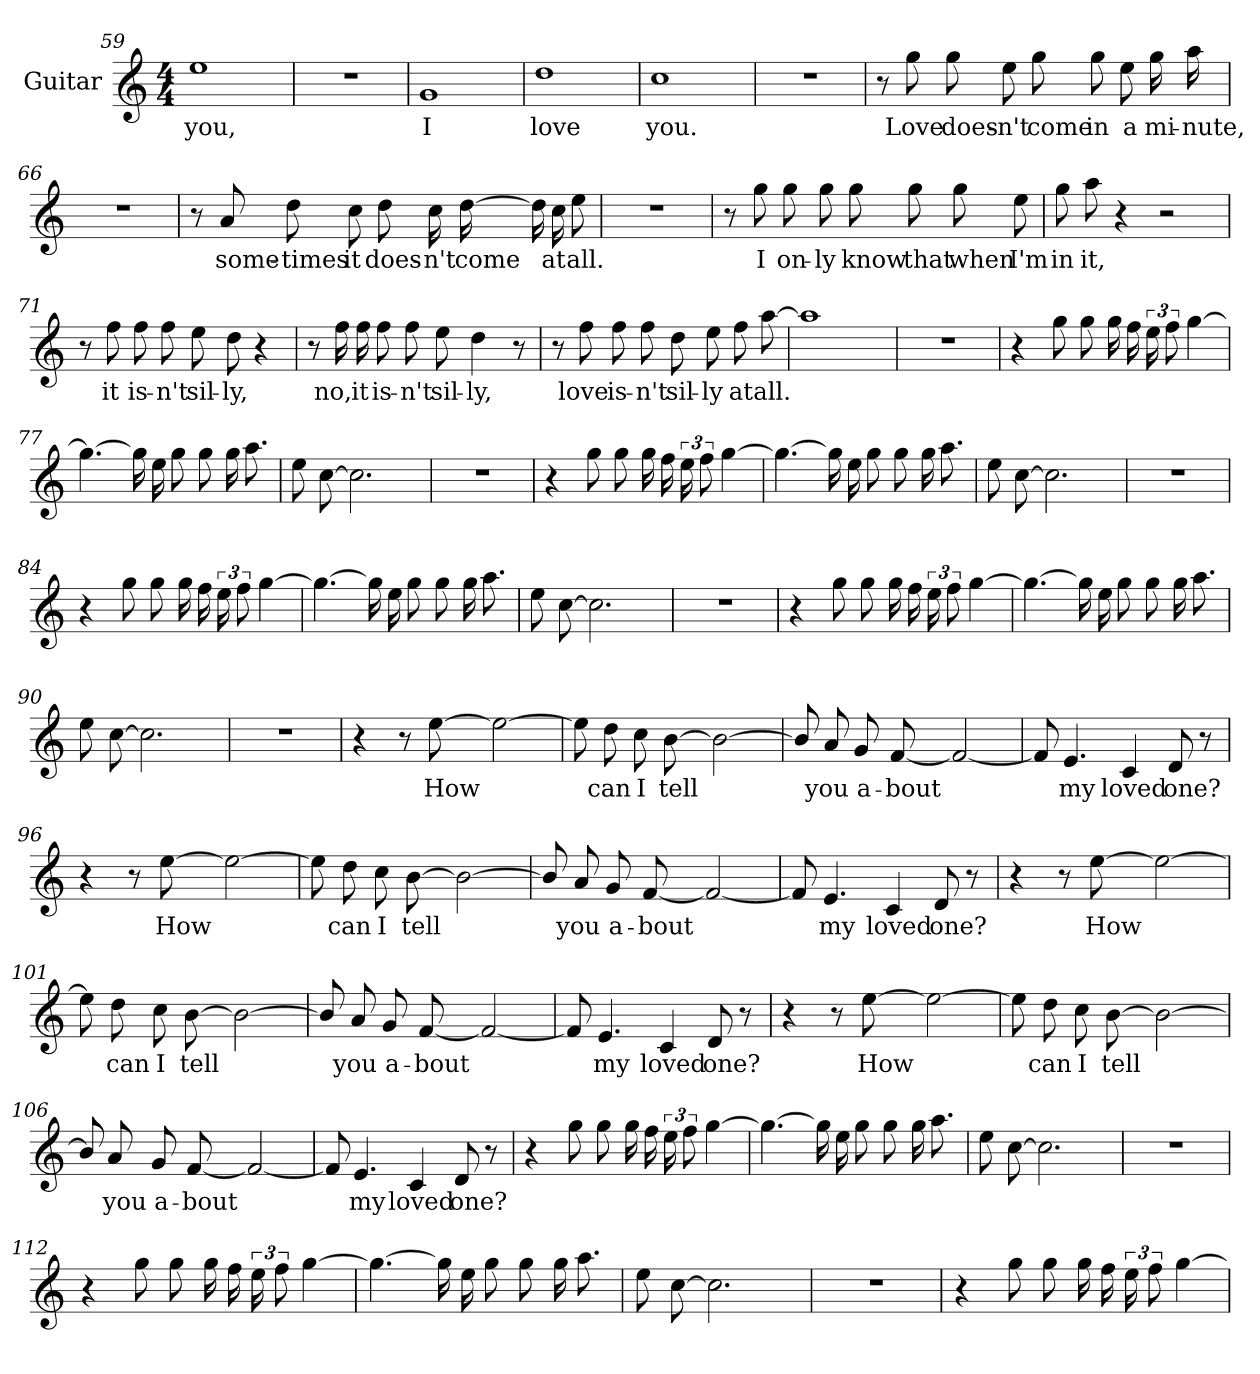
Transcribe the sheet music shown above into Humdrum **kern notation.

**kern	**text
*part1	*part1
*staff1	*staff1
*I"Guitar	*
*I'Guit.	*
!!LO:LB:g=z
*clefG2	*
*k[]	*
*M4/4	*
=59	=59
1ee	you,
=60	=60
1r	.
=61	=61
1g	I
=62	=62
1dd	love
=63	=63
1cc	you.
=64	=64
1r	.
!!LO:LB:g=z
=65	=65
8r	.
8gg\	Love
8gg\L	does-
8ee\	n't
8gg\L	come
8gg\	in
8ee\L	a
16gg\L	mi-
16aa\J	nute,
=66	=66
1r	.
=67	=67
8r	.
8a/	some-
8dd\L	times
8cc\	it
8dd\L	does-
16cc\L	n't
[>16dd\J	come
16dd\LL]	.
16cc\J	at
8ee\	all.
!!LO:LB:g=z
=68	=68
1r	.
=69	=69
8r	.
8gg\	I
8gg\L	on-
8gg\	ly
8gg\L	know
8gg\	that
8gg\L	when
8ee\	I'm
=70	=70
8gg\L	in
8aa\	it,
4r	.
2r	.
=71	=71
8r	.
8ff\	it
8ff\L	is-
8ff\	n't
8ee\L	sil-
8dd\	ly,
4r	.
!!LO:LB:g=z
=72	=72
8r	.
16ff\LL	no,
16ff\J	it
8ff\L	is-
8ff\	n't
8ee\	sil-
4dd\	ly,
8r	.
=73	=73
8r	.
8ff\	love
8ff\L	is-
8ff\	n't
8dd\L	sil-
8ee\	ly
8ff\L	at
[>8aa\	all.
=74	=74
1aa]	.
=75	=75
1r	.
=76	=76
4r	.
8gg\L	.
8gg\	.
16gg\LL	.
16ff\J	.
24ee\L	.
12ff\	.
[>4gg\	.
!!LO:LB:g=z
=77	=77
4.gg\_>	.
16gg\LL]	.
16ee\J	.
8gg\L	.
8gg\	.
16gg\LL	.
8.aa\	.
=78	=78
8ee\L	.
[>8cc\	.
2.cc\]	.
=79	=79
1r	.
=80	=80
4r	.
8gg\L	.
8gg\	.
16gg\LL	.
16ff\J	.
24ee\L	.
12ff\	.
[>4gg\	.
=81	=81
4.gg\_>	.
16gg\LL]	.
16ee\J	.
8gg\L	.
8gg\	.
16gg\LL	.
8.aa\	.
!!LO:LB:g=z
=82	=82
8ee\L	.
[>8cc\	.
2.cc\]	.
=83	=83
1r	.
=84	=84
4r	.
8gg\L	.
8gg\	.
16gg\LL	.
16ff\J	.
24ee\L	.
12ff\	.
[>4gg\	.
=85	=85
4.gg\_>	.
16gg\LL]	.
16ee\J	.
8gg\L	.
8gg\	.
16gg\LL	.
8.aa\	.
=86	=86
8ee\L	.
[>8cc\	.
2.cc\]	.
=87	=87
1r	.
!!LO:LB:g=z
=88	=88
4r	.
8gg\L	.
8gg\	.
16gg\LL	.
16ff\J	.
24ee\L	.
12ff\	.
[>4gg\	.
=89	=89
4.gg\_>	.
16gg\LL]	.
16ee\J	.
8gg\L	.
8gg\	.
16gg\LL	.
8.aa\	.
=90	=90
8ee\L	.
[>8cc\	.
2.cc\]	.
=91	=91
1r	.
=92	=92
4r	.
8r	.
[>8ee\	How
2ee\_>	.
!!LO:LB:g=z
=93	=93
8ee\L]	.
8dd\	can
8cc\L	I
[>8b\	tell
2b\_>	.
=94	=94
8b/L]	.
8a/	you
8g/L	a-
[<8f/	bout
2f/_<	.
=95	=95
8f/]	.
4.e/	my
4c/	loved
8d/	one?
8r	.
=96	=96
4r	.
8r	.
[>8ee\	How
2ee\_>	.
!!LO:LB:g=z
=97	=97
8ee\L]	.
8dd\	can
8cc\L	I
[>8b\	tell
2b\_>	.
=98	=98
8b/L]	.
8a/	you
8g/L	a-
[<8f/	bout
2f/_<	.
=99	=99
8f/]	.
4.e/	my
4c/	loved
8d/	one?
8r	.
=100	=100
4r	.
8r	.
[>8ee\	How
2ee\_>	.
!!LO:PB:g=z
=101	=101
8ee\L]	.
8dd\	can
8cc\L	I
[>8b\	tell
2b\_>	.
=102	=102
8b/L]	.
8a/	you
8g/L	a-
[<8f/	bout
2f/_<	.
=103	=103
8f/]	.
4.e/	my
4c/	loved
8d/	one?
8r	.
=104	=104
4r	.
8r	.
[>8ee\	How
2ee\_>	.
!!LO:LB:g=z
=105	=105
8ee\L]	.
8dd\	can
8cc\L	I
[>8b\	tell
2b\_>	.
=106	=106
8b/L]	.
8a/	you
8g/L	a-
[<8f/	bout
2f/_<	.
=107	=107
8f/]	.
4.e/	my
4c/	loved
8d/	one?
8r	.
=108	=108
4r	.
8gg\L	.
8gg\	.
16gg\LL	.
16ff\J	.
24ee\L	.
12ff\	.
[>4gg\	.
!!LO:LB:g=z
=109	=109
4.gg\_>	.
16gg\LL]	.
16ee\J	.
8gg\L	.
8gg\	.
16gg\LL	.
8.aa\	.
=110	=110
8ee\L	.
[>8cc\	.
2.cc\]	.
=111	=111
1r	.
=112	=112
4r	.
8gg\L	.
8gg\	.
16gg\LL	.
16ff\J	.
24ee\L	.
12ff\	.
[>4gg\	.
=113	=113
4.gg\_>	.
16gg\LL]	.
16ee\J	.
8gg\L	.
8gg\	.
16gg\LL	.
8.aa\	.
!!LO:LB:g=z
=114	=114
8ee\L	.
[>8cc\	.
2.cc\]	.
=115	=115
1r	.
=116	=116
4r	.
8gg\L	.
8gg\	.
16gg\LL	.
16ff\J	.
24ee\L	.
12ff\	.
[>4gg\	.
=	=
*-	*-
